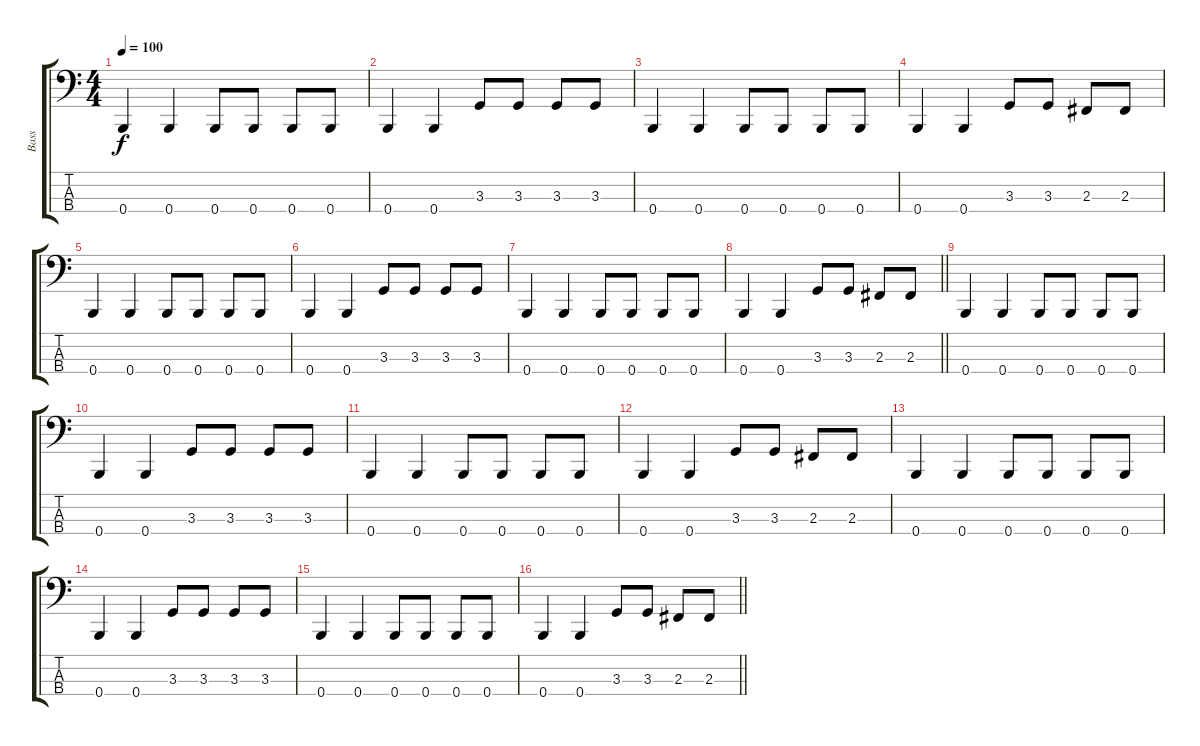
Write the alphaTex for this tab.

\track ("Bass" "Bass") {instrument electricbasspick}
\staff {score tabs}
\tuning (D2 A1 E1 B0) {hide}
\ts (4 4)
\tempo 100
\clef f4
\ks c
0.4.4{dy f} 0.4.4 0.4.8 0.4.8 0.4.8 0.4.8 |
0.4.4 0.4.4 3.3.8 3.3.8 3.3.8 3.3.8 |
0.4.4 0.4.4 0.4.8 0.4.8 0.4.8 0.4.8 |
0.4.4 0.4.4 3.3.8 3.3.8 2.3.8 2.3.8 |
0.4.4 0.4.4 0.4.8 0.4.8 0.4.8 0.4.8 |
0.4.4 0.4.4 3.3.8 3.3.8 3.3.8 3.3.8 |
0.4.4 0.4.4 0.4.8 0.4.8 0.4.8 0.4.8 |
\barLineRight lightlight
0.4.4 0.4.4 3.3.8 3.3.8 2.3.8 2.3.8 |
0.4.4 0.4.4 0.4.8 0.4.8 0.4.8 0.4.8 |
0.4.4 0.4.4 3.3.8 3.3.8 3.3.8 3.3.8 |
0.4.4 0.4.4 0.4.8 0.4.8 0.4.8 0.4.8 |
0.4.4 0.4.4 3.3.8 3.3.8 2.3.8 2.3.8 |
0.4.4 0.4.4 0.4.8 0.4.8 0.4.8 0.4.8 |
0.4.4 0.4.4 3.3.8 3.3.8 3.3.8 3.3.8 |
0.4.4 0.4.4 0.4.8 0.4.8 0.4.8 0.4.8 |
\barLineRight lightlight
0.4.4 0.4.4 3.3.8 3.3.8 2.3.8 2.3.8
